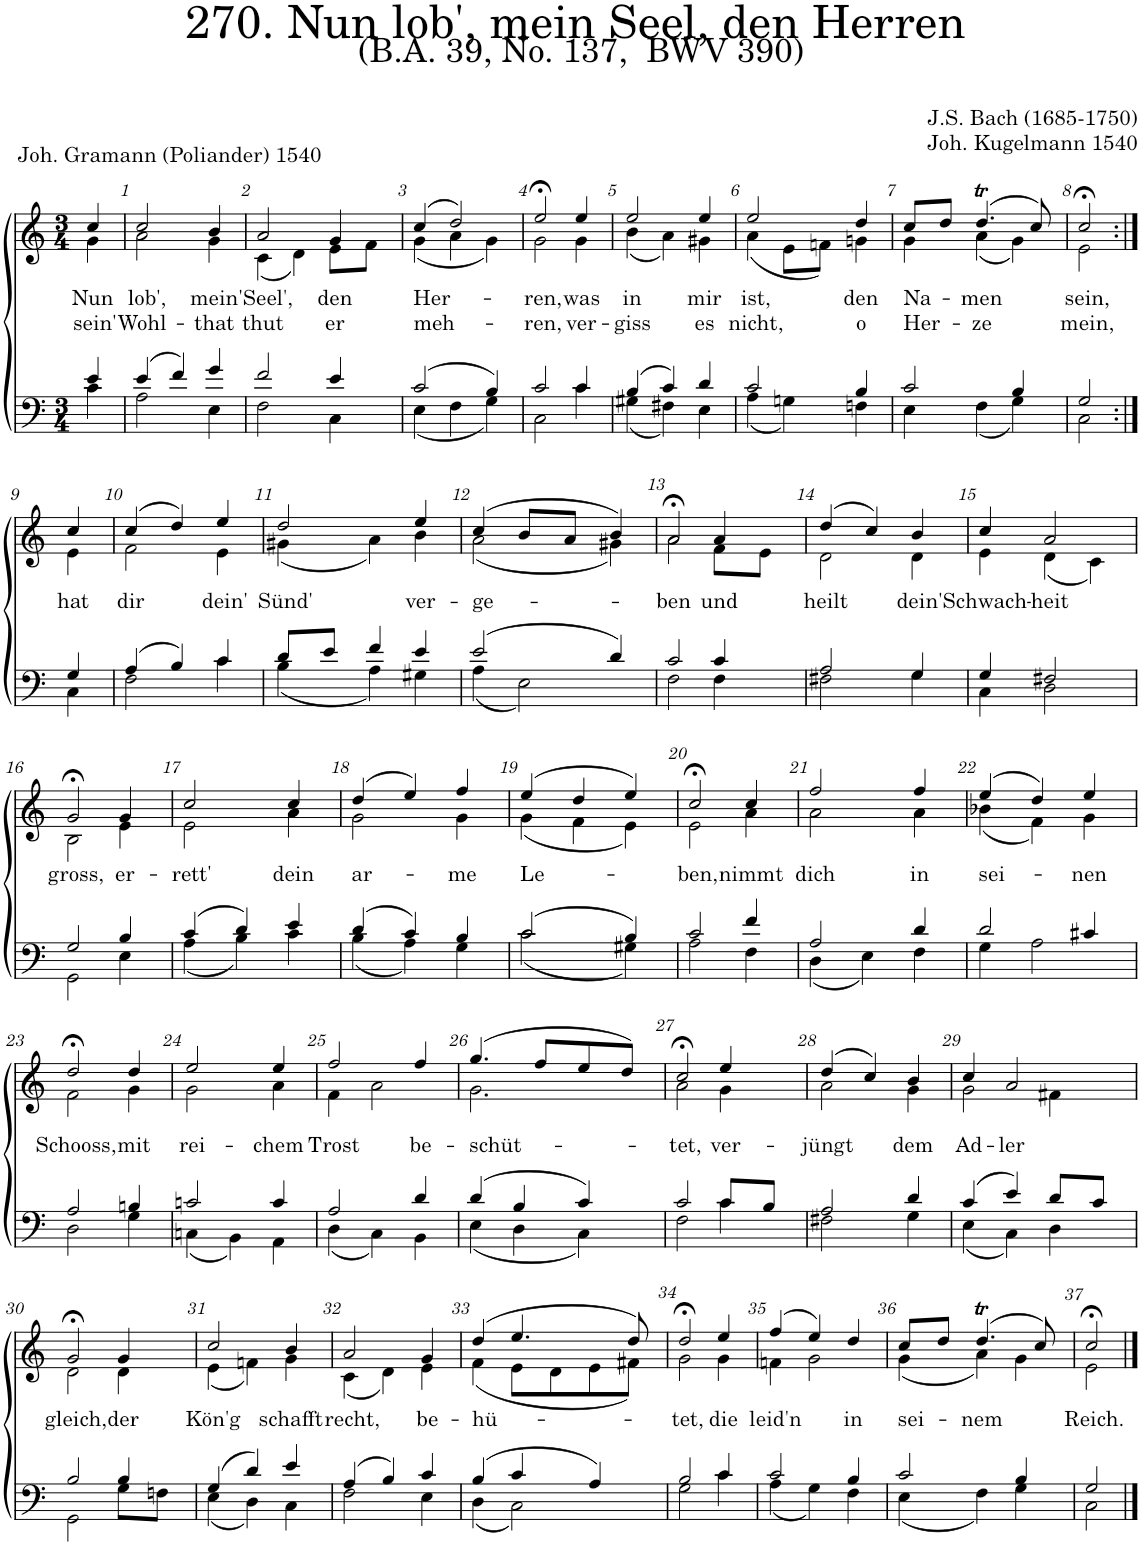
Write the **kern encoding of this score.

**kern	**kern	**text	**text
*part2	*part1	*part1	*part1
*staff2	*staff1	*staff1	*staff1
*I"Tenor/Bass	*I"Soprano/Alto	*	*
*clefF4	*clefG2	*	*
*k[]	*k[]	*	*
*M3/4	*M3/4	*	*
=	=	=	=
*^	*	*	*
!	!	!	!LO:LY:b	!LO:LY:b
*	*	*^	*	*
4e/	4c\	4cc/	4g\	Nun	sein'
=1	=1	=1	=1	=1	=1
!	!	!	!	!LO:LY:b	!LO:LY:b
(4e/	2A\	2cc/	2a\	lob',	Wohl-
4f/)	.	.	.	.	.
!	!	!	!	!LO:LY:b	!LO:LY:b
4g/	4E\	4b/	4g\	mein'	-that
=2	=2	=2	=2	=2	=2
!	!	!	!	!LO:LY:b	!LO:LY:b
2f/	2F\	2a/	(4c\	Seel',	thut
.	.	.	4d\)	.	.
!	!	!	!	!LO:LY:b	!LO:LY:b
4e/	4C\	4g/	8e\L	den	er
.	.	.	8f\J	.	.
=3	=3	=3	=3	=3	=3
!	!	!	!	!LO:LY:b	!LO:LY:b
(2c/	(4E\	(4cc/	(4g\	Her-	meh-
.	4F\	2dd/)	4a\	.	.
4B/)	4G\)	.	4g\)	.	.
=4	=4	=4	=4	=4	=4
!	!	!	!	!LO:LY:b	!LO:LY:b
2c/	2C\	2ee;<,/	2g\	-ren,	-ren,
!	!	!	!	!LO:LY:b	!LO:LY:b
4c/	4c\	4ee/	4g\	was	ver-
=5	=5	=5	=5	=5	=5
!	!	!	!	!LO:LY:b	!LO:LY:b
(4B/	(4G#X\	2ee/	(4b\	in	-giss
4c/)	4F#X\)	.	4a\)	.	.
!	!	!	!	!LO:LY:b	!LO:LY:b
4d/	4E\	4ee/	4g#X\	mir	es
=6	=6	=6	=6	=6	=6
!	!	!	!	!LO:LY:b	!LO:LY:b
2c/	(4A\	2ee/	(4a\	ist,	nicht,
.	4Gn\)	.	8e\L	.	.
.	.	.	8fn\J)	.	.
!	!	!	!	!LO:LY:b	!LO:LY:b
4B/	4Fn\	4dd/	4gn\	den	o
=7	=7	=7	=7	=7	=7
!	!	!	!	!LO:LY:b	!LO:LY:b
2c/	4E\	8cc/L	4g\	Na-	Her-
.	.	8dd/J	.	.	.
!	!	!	!	!LO:LY:b	!LO:LY:b
.	(4F\	(4.ddT/	(4a\	-men	-ze
4B/	4G\)	.	4g\)	.	.
.	.	8cc/)	.	.	.
=8	=8	=8	=8	=8	=8
!	!	!	!	!LO:LY:b	!LO:LY:b
2G/	2C\	2cc;<,/	2e\	sein,	mein,
!!LO:LB:g=z	!!
=9:|!	=9:|!	=9:|!	=9:|!	=9:|!	=9:|!
!	!	!	!	!LO:LY:b	!
4G/	4C\	4cc/	4e\	hat	.
=10	=10	=10	=10	=10	=10
!	!	!	!	!LO:LY:b	!
(4A/	2F\	(4cc/	2f\	dir	.
4B/)	.	4dd/)	.	.	.
!	!	!	!	!LO:LY:b	!
4c/	4c\	4ee/	4e\	dein'	.
=11	=11	=11	=11	=11	=11
!	!	!	!	!LO:LY:b	!
8d/L	(4B\	2dd/	(4g#X\	Sünd'	.
8e/J	.	.	.	.	.
4f/	4A\)	.	4a\)	.	.
!	!	!	!	!LO:LY:b	!
4e/	4G#X\	4ee/	4b\	ver-	.
=12	=12	=12	=12	=12	=12
!	!	!	!	!LO:LY:b	!
(2e/	(4A\	(4cc/	(2a\	-ge-	.
.	2E\)	8b/L	.	.	.
.	.	8a/J	.	.	.
4d/)	.	4b/)	4g#X\)	.	.
=13	=13	=13	=13	=13	=13
!	!	!	!	!LO:LY:b	!
2c/	2F\	2a;<,/	2a\	-ben	.
!	!	!	!	!LO:LY:b	!
4c/	4F\	4a/	8f\L	und	.
.	.	.	8e\J	.	.
=14	=14	=14	=14	=14	=14
!	!	!	!	!LO:LY:b	!
2A/	2F#X\	(4dd/	2d\	heilt	.
.	.	4cc/)	.	.	.
!	!	!	!	!LO:LY:b	!
4G/	4G\	4b/	4d\	dein'	.
=15	=15	=15	=15	=15	=15
!	!	!	!	!LO:LY:b	!
4G/	4C\	4cc/	4e\	Schwach-	.
!	!	!	!	!LO:LY:b	!
2F#X/	2D\	2a/	(4d\	heit	.
.	.	.	4c\)	.	.
!!LO:LB:g=z	!!
=16	=16	=16	=16	=16	=16
!	!	!	!	!LO:LY:b	!
2G/	2GG\	2g;<,/	2B\	gross,	.
!	!	!	!	!LO:LY:b	!
4B/	4E\	4g/	4e\	er-	.
=17	=17	=17	=17	=17	=17
!	!	!	!	!LO:LY:b	!
(4c/	(4A\	2cc/	2e\	-rett'	.
4d/)	4B\)	.	.	.	.
!	!	!	!	!LO:LY:b	!
4e/	4c\	4cc/	4a\	dein	.
=18	=18	=18	=18	=18	=18
!	!	!	!	!LO:LY:b	!
(4d/	(4B\	(4dd/	2g\	ar-	.
4c/)	4A\)	4ee/)	.	.	.
!	!	!	!	!LO:LY:b	!
4B/	4G\	4ff/	4g\	-me	.
=19	=19	=19	=19	=19	=19
!	!	!	!	!LO:LY:b	!
(2c/	(2c\	(4ee/	(4g\	Le-	.
.	.	4dd/	4f\	.	.
4B/)	4G#X\)	4ee/)	4e\)	.	.
=20	=20	=20	=20	=20	=20
!	!	!	!	!LO:LY:b	!
2c/	2A\	2cc;<,/	2e\	-ben,	.
!	!	!	!	!LO:LY:b	!
4f/	4F\	4cc/	4a\	nimmt	.
=21	=21	=21	=21	=21	=21
!	!	!	!	!LO:LY:b	!
2A/	(4D\	2ff/	2a\	dich	.
.	4E\)	.	.	.	.
!	!	!	!	!LO:LY:b	!
4d/	4F\	4ff/	4a\	in	.
=22	=22	=22	=22	=22	=22
!	!	!	!	!LO:LY:b	!
2d/	4G\	(4ee/	(4b-X\	sei-	.
.	2A\	4dd/)	4f\)	.	.
!	!	!	!	!LO:LY:b	!
4c#X/	.	4ee/	4g\	-nen	.
!!LO:LB:g=z	!!
=23	=23	=23	=23	=23	=23
!	!	!	!	!LO:LY:b	!
2A/	2D\	2dd;<,/	2f\	Schooss,	.
!	!	!	!	!LO:LY:b	!
4Bn/	4G\	4dd/	4g\	mit	.
=24	=24	=24	=24	=24	=24
!	!	!	!	!LO:LY:b	!
2cn/	(4Cn\	2ee/	2g\	rei-	.
.	4BB\)	.	.	.	.
!	!	!	!	!LO:LY:b	!
4c/	4AA\	4ee/	4a\	-chem	.
=25	=25	=25	=25	=25	=25
!	!	!	!	!LO:LY:b	!
2A/	(4D\	2ff/	4f\	Trost	.
.	4C\)	.	2a\	.	.
!	!	!	!	!LO:LY:b	!
4d/	4BB\	4ff/	.	be-	.
=26	=26	=26	=26	=26	=26
!	!	!	!	!LO:LY:b	!
(4d/	(4E\	(4.gg/	2.g\	-schüt-	.
4B/	4D\	.	.	.	.
.	.	8ff/L	.	.	.
4c/)	4C\)	8ee/	.	.	.
.	.	8dd/J)	.	.	.
=27	=27	=27	=27	=27	=27
!	!	!	!	!LO:LY:b	!
2c/	2F\	2cc;<,/	2a\	-tet,	.
!	!	!	!	!LO:LY:b	!
8c/L	4c\	4ee/	4g\	ver-	.
8B/J	.	.	.	.	.
=28	=28	=28	=28	=28	=28
!	!	!	!	!LO:LY:b	!
2A/	2F#X\	(4dd/	2a\	-jüngt	.
.	.	4cc/)	.	.	.
!	!	!	!	!LO:LY:b	!
4d/	4G\	4b/	4g\	dem	.
=29	=29	=29	=29	=29	=29
!	!	!	!	!LO:LY:b	!
(4c/	(4E\	4cc/	2g\	Ad-	.
!	!	!	!	!LO:LY:b	!
4e/)	4C\)	2a/	.	-ler	.
8d/L	4D\	.	4f#X\	.	.
8c/J	.	.	.	.	.
!!LO:LB:g=z	!!
=30	=30	=30	=30	=30	=30
!	!	!	!	!LO:LY:b	!
2B/	2GG\	2g;<,/	2d\	gleich,	.
!	!	!	!	!LO:LY:b	!
4B/	8G\L	4g/	4d\	der	.
.	8Fn\J	.	.	.	.
=31	=31	=31	=31	=31	=31
!	!	!	!	!LO:LY:b	!
(4G/	(4E\	2cc/	(4e\	Kön'g	.
4d/)	4D\)	.	4fn\)	.	.
!	!	!	!	!LO:LY:b	!
4e/	4C\	4b/	4g\	schafft	.
=32	=32	=32	=32	=32	=32
!	!	!	!	!LO:LY:b	!
(4A/	2F\	2a/	(4c\	recht,	.
4B/)	.	.	4d\)	.	.
!	!	!	!	!LO:LY:b	!
4c/	4E\	4g/	4e\	be-	.
=33	=33	=33	=33	=33	=33
!	!	!	!	!LO:LY:b	!
(4B/	(4D\	(4dd/	(4f\	-hü-	.
4c/	2C\)	4.ee/	8e\L	.	.
.	.	.	8d\	.	.
4A/)	.	.	8e\	.	.
.	.	8dd/)	8f#X\J)	.	.
=34	=34	=34	=34	=34	=34
!	!	!	!	!LO:LY:b	!
2B/	2G\	2dd;<,/	2g\	-tet,	.
!	!	!	!	!LO:LY:b	!
4c/	4c\	4ee/	4g\	die	.
=35	=35	=35	=35	=35	=35
!	!	!	!	!LO:LY:b	!
2c/	(4A\	(4ff/	4fn\	leid'n	.
.	4G\)	4ee/)	2g\	.	.
!	!	!	!	!LO:LY:b	!
4B/	4F\	4dd/	.	in	.
=36	=36	=36	=36	=36	=36
!	!	!	!	!LO:LY:b	!
2c/	(4E\	8cc/L	(4g\	sei-	.
.	.	8dd/J	.	.	.
!	!	!	!	!LO:LY:b	!
.	4F\)	(4.ddT/	4a\)	-nem	.
4B/	4G\	.	4g\	.	.
.	.	8cc/)	.	.	.
=37	=37	=37	=37	=37	=37
!	!	!	!	!LO:LY:b	!
2G/	2C\	2cc;</	2e\	Reich.	.
*v	*v	*	*	*	*
*	*v	*v	*	*
==	==	==	==
*-	*-	*-	*-
